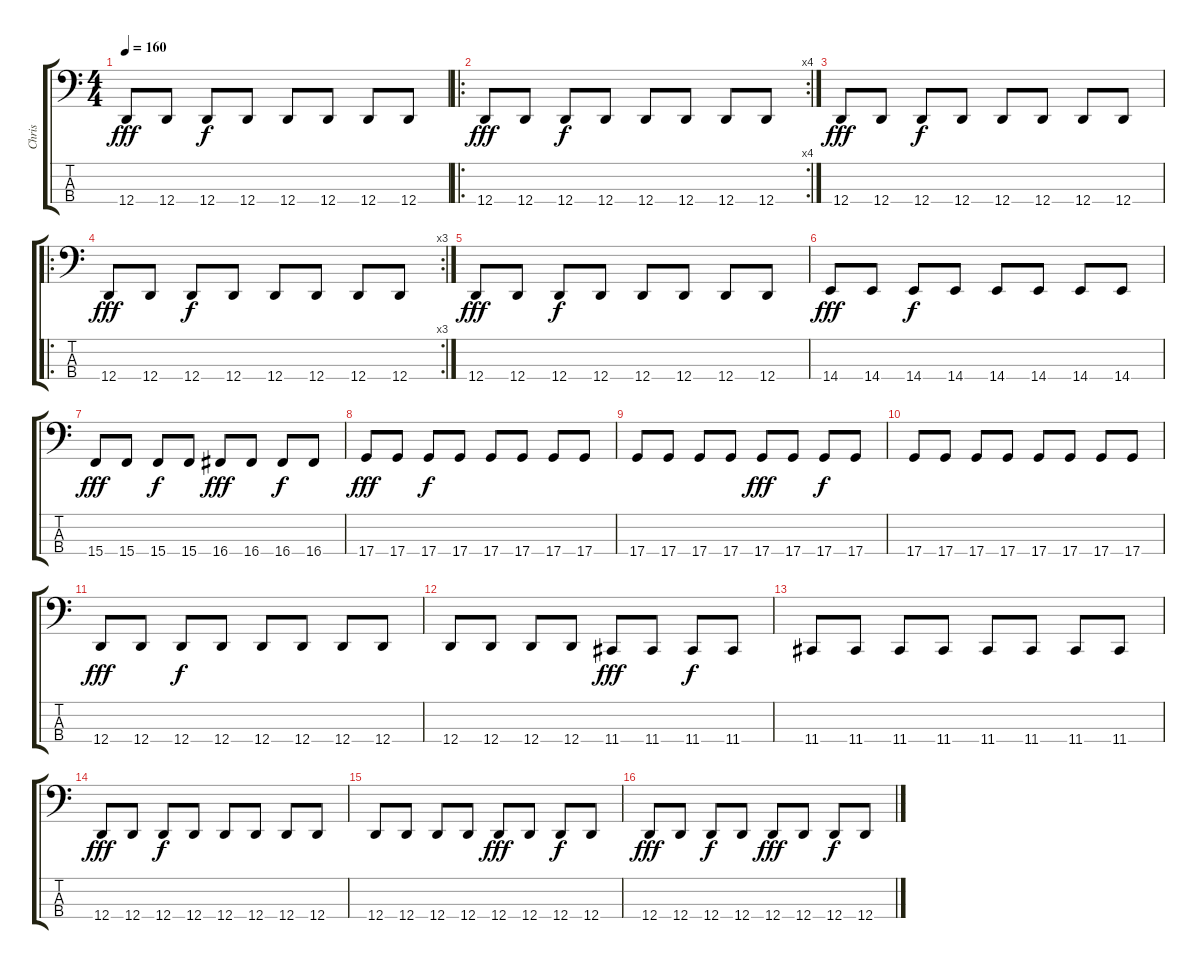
\track ("Chris" "Chris") {instrument lead8bassandlead}
\staff {score tabs}
\tuning (G2 D2 A1 D1) {hide}
\ts (4 4)
\tempo 160
\clef f4
\ks c
12.4.8{dy fff instrument lead8bassandlead} 12.4.8 12.4.8{dy f} 12.4.8 12.4.8 12.4.8 12.4.8 12.4.8 |
\ro
\rc 4
12.4.8{dy fff} 12.4.8 12.4.8{dy f} 12.4.8 12.4.8 12.4.8 12.4.8 12.4.8 |
12.4.8{dy fff} 12.4.8 12.4.8{dy f} 12.4.8 12.4.8 12.4.8 12.4.8 12.4.8 |
\ro
\rc 3
12.4.8{dy fff} 12.4.8 12.4.8{dy f} 12.4.8 12.4.8 12.4.8 12.4.8 12.4.8 |
12.4.8{dy fff} 12.4.8 12.4.8{dy f} 12.4.8 12.4.8 12.4.8 12.4.8 12.4.8 |
14.4.8{dy fff} 14.4.8 14.4.8{dy f} 14.4.8 14.4.8 14.4.8 14.4.8 14.4.8 |
15.4.8{dy fff} 15.4.8 15.4.8{dy f} 15.4.8 16.4.8{dy fff} 16.4.8 16.4.8{dy f} 16.4.8 |
17.4.8{dy fff} 17.4.8 17.4.8{dy f} 17.4.8 17.4.8 17.4.8 17.4.8 17.4.8 |
17.4.8 17.4.8 17.4.8 17.4.8 17.4.8{dy fff} 17.4.8 17.4.8{dy f} 17.4.8 |
17.4.8 17.4.8 17.4.8 17.4.8 17.4.8 17.4.8 17.4.8 17.4.8 |
12.4.8{dy fff} 12.4.8 12.4.8{dy f} 12.4.8 12.4.8 12.4.8 12.4.8 12.4.8 |
12.4.8 12.4.8 12.4.8 12.4.8 11.4.8{dy fff} 11.4.8 11.4.8{dy f} 11.4.8 |
11.4.8 11.4.8 11.4.8 11.4.8 11.4.8 11.4.8 11.4.8 11.4.8 |
12.4.8{dy fff} 12.4.8 12.4.8{dy f} 12.4.8 12.4.8 12.4.8 12.4.8 12.4.8 |
12.4.8 12.4.8 12.4.8 12.4.8 12.4.8{dy fff} 12.4.8 12.4.8{dy f} 12.4.8 |
12.4.8{dy fff} 12.4.8 12.4.8{dy f} 12.4.8 12.4.8{dy fff} 12.4.8 12.4.8{dy f} 12.4.8
